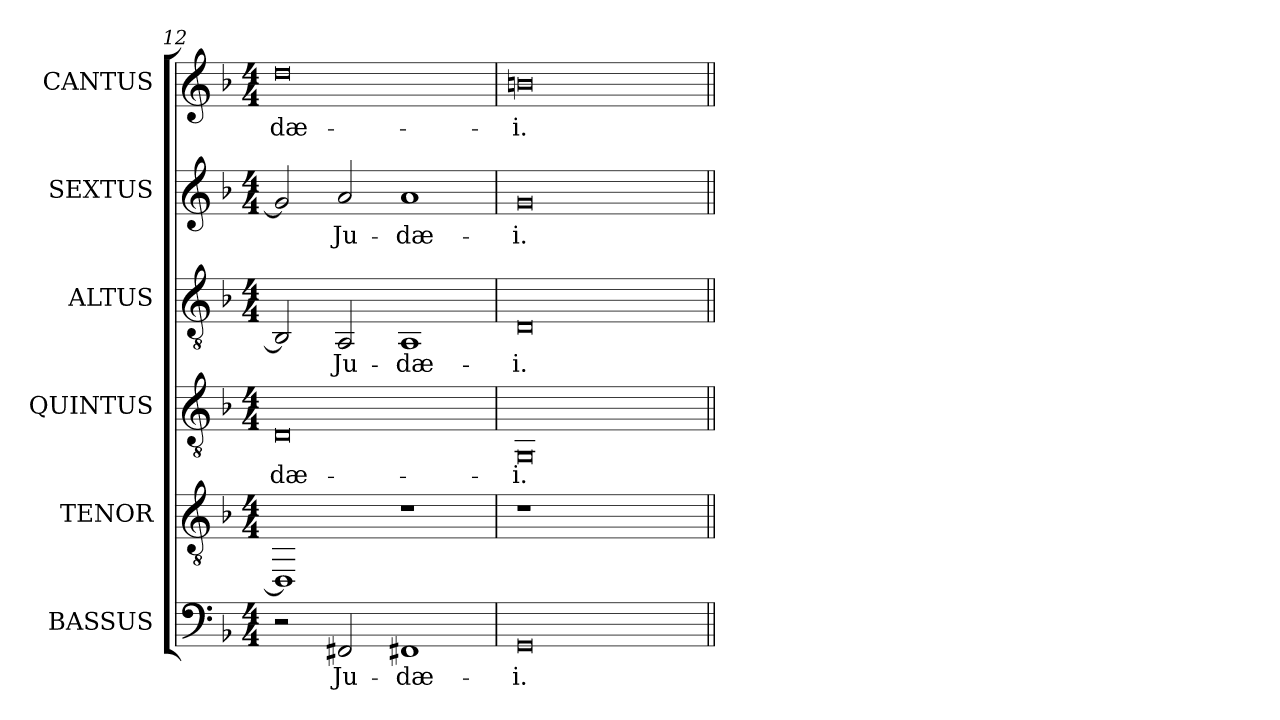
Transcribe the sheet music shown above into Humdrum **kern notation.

**kern	**text	**kern	**kern	**text	**kern	**text	**kern	**text	**kern	**text
*part6	*part6	*part5	*part4	*part4	*part3	*part3	*part2	*part2	*part1	*part1
*staff6	*staff6	*staff5	*staff4	*staff4	*staff3	*staff3	*staff2	*staff2	*staff1	*staff1
*I"BASSUS	*	*I"TENOR	*I"QUINTUS	*	*I"ALTUS	*	*I"SEXTUS	*	*I"CANTUS	*
*I'B.	*	*I'T.	*I'Q.	*	*I'A.	*	*I'S.	*	*I'C.	*
*clefF4	*	*clefGv2	*clefGv2	*	*clefGv2	*	*clefG2	*	*clefG2	*
*k[b-]	*	*k[b-]	*k[b-]	*	*k[b-]	*	*k[b-]	*	*k[b-]	*
*d:	*	*d:	*d:	*	*d:	*	*d:	*	*d:	*
*M4/4	*	*M4/4	*M4/4	*	*M4/4	*	*M4/4	*	*M4/4	*
=12	=12	=12	=12	=12	=12	=12	=12	=12	=12	=12
!	!	!	!	!LO:LY:b:color=#000000	!	!	!	!	!	!
!	!	!	!	!	!	!	!	!	!	!LO:LY:b:color=#000000
2r	.	1DDi]	0Di	-dæ-	2BB-i/]	.	2gi/]	.	0ddi	-dæ-
!	!LO:LY:b:color=#000000	!	!	!	!	!	!	!	!	!
!	!	!	!	!	!	!LO:LY:b:color=#000000	!	!	!	!
!	!	!	!	!	!	!	!	!LO:LY:b:color=#000000	!	!
2FF#Xi/	Ju-	.	.	.	2AAi/	Ju-	2ai/	Ju-	.	.
!	!LO:LY:b:color=#000000	!	!	!	!	!	!	!	!	!
!	!	!	!	!	!	!LO:LY:b:color=#000000	!	!	!	!
!	!	!	!	!	!	!	!	!LO:LY:b:color=#000000	!	!
1FF#Xi	-dæ-	1r	.	.	1AAi	-dæ-	1ai	-dæ-	.	.
=13	=13	=13	=13	=13	=13	=13	=13	=13	=13	=13
!	!LO:LY:b:color=#000000	!LO:N:vis=1	!	!	!	!	!	!	!	!
!	!	!	!	!LO:LY:b:color=#000000	!	!	!	!	!	!
!	!	!	!	!	!	!LO:LY:b:color=#000000	!	!	!	!
!	!	!	!	!	!	!	!	!LO:LY:b:color=#000000	!	!
!	!	!	!	!	!	!	!	!	!	!LO:LY:b:color=#000000
0GGi	-i.	1r	0GGi	-i.	0Di	-i.	0gi	-i.	0bni	-i.
.	.	1ryy	.	.	.	.	.	.	.	.
=||	=||	=||	=||	=||	=||	=||	=||	=||	=||	=||
*-	*-	*-	*-	*-	*-	*-	*-	*-	*-	*-
